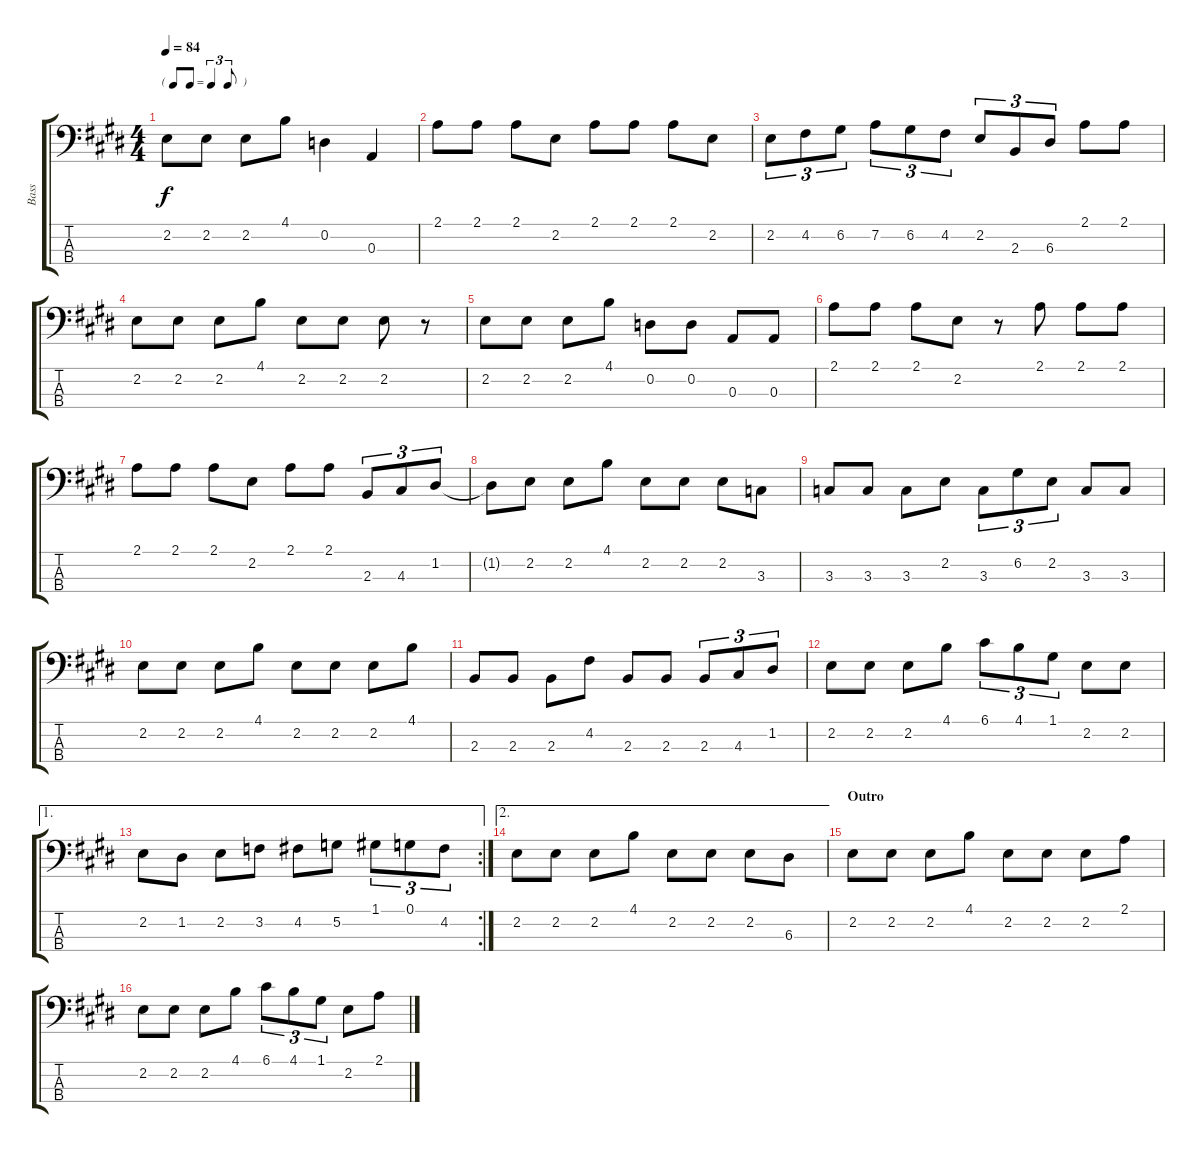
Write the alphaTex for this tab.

\track ("Bass" "Bass") {instrument electricbassfinger}
\staff {score tabs}
\tuning (G2 D2 A1 E1) {hide}
\ts (4 4)
\tf triplet8th
\tempo 84
\clef f4
\ks e
2.2.8{dy f} 2.2.8 2.2.8 4.1.8 0.2.4 0.3.4 |
2.1.8 2.1.8 2.1.8 2.2.8 2.1.8 2.1.8 2.1.8 2.2.8 |
2.2.8{tu (3 2)} 4.2.8{tu (3 2)} 6.2.8{tu (3 2)} 7.2.8{tu (3 2)} 6.2.8{tu (3 2)} 4.2.8{tu (3 2)} 2.2.8{tu (3 2)} 2.3.8{tu (3 2)} 6.3.8{tu (3 2)} 2.1.8 2.1.8 |
2.2.8 2.2.8 2.2.8 4.1.8 2.2.8 2.2.8 2.2.8 r.8 |
2.2.8 2.2.8 2.2.8 4.1.8 0.2.8 0.2.8 0.3.8 0.3.8 |
2.1.8 2.1.8 2.1.8 2.2.8 r.8 2.1.8 2.1.8 2.1.8 |
2.1.8 2.1.8 2.1.8 2.2.8 2.1.8 2.1.8 2.3.8{tu (3 2)} 4.3.8{tu (3 2)} 1.2.8{tu (3 2)} |
1.2{t}.8 2.2.8 2.2.8 4.1.8 2.2.8 2.2.8 2.2.8 3.3.8 |
3.3.8 3.3.8 3.3.8 2.2.8 3.3.8{tu (3 2)} 6.2.8{tu (3 2)} 2.2.8{tu (3 2)} 3.3.8 3.3.8 |
2.2.8 2.2.8 2.2.8 4.1.8 2.2.8 2.2.8 2.2.8 4.1.8 |
2.3.8 2.3.8 2.3.8 4.2.8 2.3.8 2.3.8 2.3.8{tu (3 2)} 4.3.8{tu (3 2)} 1.2.8{tu (3 2)} |
2.2.8 2.2.8 2.2.8 4.1.8 6.1.8{tu (3 2)} 4.1.8{tu (3 2)} 1.1.8{tu (3 2)} 2.2.8 2.2.8 |
\ae 1
\rc 2
2.2.8 1.2.8 2.2.8 3.2.8 4.2.8 5.2.8 1.1.8{tu (3 2)} 0.1.8{tu (3 2)} 4.2.8{tu (3 2)} |
\ae 2
2.2.8 2.2.8 2.2.8 4.1.8 2.2.8 2.2.8 2.2.8 6.3.8 |
\section ("" "Outro")
2.2.8 2.2.8 2.2.8 4.1.8 2.2.8 2.2.8 2.2.8 2.1.8 |
2.2.8 2.2.8 2.2.8 4.1.8 6.1.8{tu (3 2)} 4.1.8{tu (3 2)} 1.1.8{tu (3 2)} 2.2.8 2.1.8
